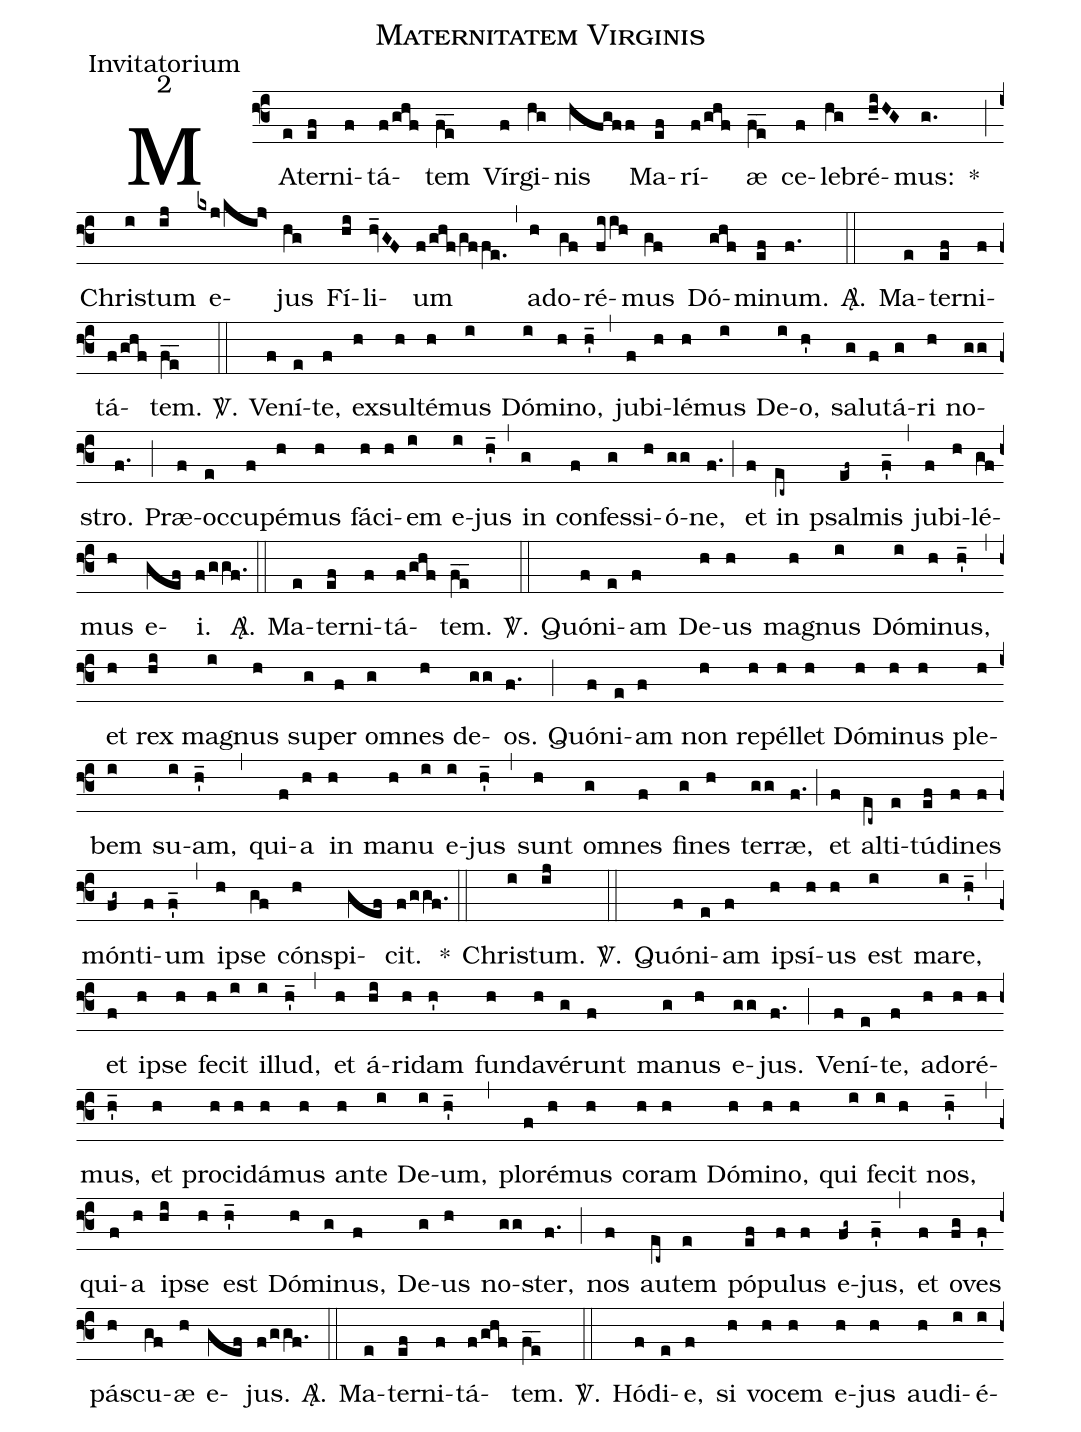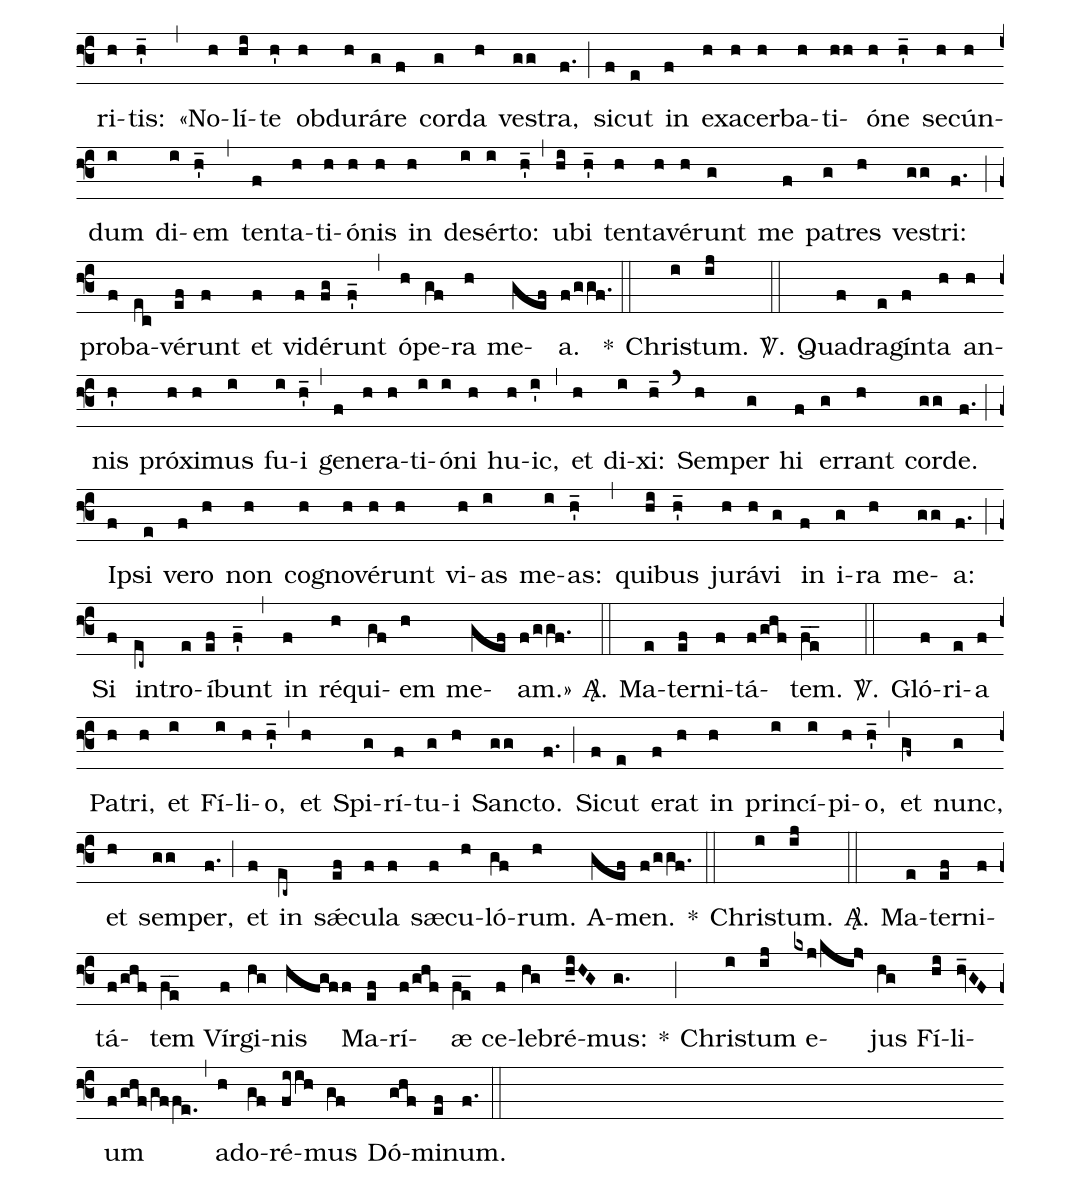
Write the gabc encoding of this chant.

name: Maternitatem Virginis;
office-part: Invitatorium;
mode: 2;
%%
(f3)
MA(e)ter(ef)ni(f)tá(f/ghf)tem(fe__) Vír(f)gi(hg)nis(hfgff) Ma(ef)rí(f/ghf)æ(fe__) ce(f)le(hg)bré(h_iHG)mus:(g.) *(;)
Chri(i)stum(ij) e(kxj/kij>)jus(hg) Fí(hi)li(hv_GF)um(f/ghf/gffe.) (,)
ad(h)o(gf)ré(fiih)mus(gf) Dó(ghf)mi(ef)num.(f.) <sp>A/</sp>.(::)

Ma(e)ter(ef)ni(f)tá(f/ghf)tem.(fe__) <sp>V/</sp>.(::)

Ve(f)ní(e)te,(f) ex(h)sul(h)té(h)mus(i) Dó(i)mi(h)no,(h_') (,)
ju(f)bi(h)lé(h)mus(i) De(i)o,(h') sa(g)lu(f)tá(g)ri(h) no(gg)stro.(f.) (;)
Præ(f)oc(e)cu(f)pé(h)mus(h) fá(h)ci(h)em(i) e(i)jus(h_') (,)
in(g) con(f)fes(g)si(h)ó(gg)ne,(f.) (;)
et(f) in(ec~) psal(ef~)mis(f_') (,)
ju(f)bi(h)lé(gf)mus(h) e(gef)i.(f/ggf.) <sp>A/</sp>.(::)

Ma(e)ter(ef)ni(f)tá(f/ghf)tem.(fe__) <sp>V/</sp>.(::)

Quó(f)ni(e)am(f) De(h)us(h) ma(h)gnus(i) Dó(i)mi(h)nus,(h_') (,)
et(h) rex(hi) ma(i)gnus(h) su(g)per(f) om(g)nes(h) de(gg)os.(f.) (;)
Quó(f)ni(e)am(f) non(h) re(h)pél(h)let(h) Dó(h)mi(h)nus(h) ple(h)bem(i) su(i)am,(h_') (,)
qui(f)a(h) in(h) ma(h)nu(i) e(i)jus(h_') (,)
sunt(h) om(g)nes(f) fi(g)nes(h) ter(gg)ræ,(f.) (;)
et(f) al(ec~)ti(e)tú(ef)di(f)nes(f) món(fg~)ti(f)um(f_') (,)
i(h)pse(gf) cón(h)spi(gef)cit.(f/ggf.) *(::)

Chri(i)stum.(ij) <sp>V/</sp>.(::)

Quó(f)ni(e)am(f) i(h)psí(h)us(h) est(i) ma(i)re,(h_') (,)
et(f) i(h)pse(h) fe(h)cit(i) il(i)lud,(h_') (,)
et(h) á(hi)ri(h)dam(h') fun(h)da(h)vé(g)runt(f) ma(g)nus(h) e(gg)jus.(f.) (;)
Ve(f)ní(e)te,(f) a(h)do(h)ré(h)mus,(h_') et(h) pro(h)ci(h)dá(h)mus(h) an(h)te(i) De(i)um,(h_') (,)
plo(f)ré(h)mus(h) co(h)ram(h) Dó(h)mi(h)no,(h) qui(i) fe(i)cit(h) nos,(h_') (,)
qui(f)a(h) i(hi)pse(h) est(h_') Dó(h)mi(g)nus,(f) De(g)us(h) no(gg)ster,(f.) (;)
nos(f) au(ec~)tem(e) pó(ef)pu(f)lus(f) e(fg~)jus,(f_') (,)
et(f) o(fg)ves(f') pá(h)scu(gf)æ(h) e(gef)jus.(f/ggf.) <sp>A/</sp>.(::)

Ma(e)ter(ef)ni(f)tá(f/ghf)tem.(fe__) <sp>V/</sp>.(::)

Hó(f)di(e)e,(f) si(h) vo(h)cem(h) e(h)jus(h) au(h)di(i)é(i)ri(h)tis:(h_') (,)
«No(h)lí(hi)te(h') ob(h)du(h)rá(g)re(f) cor(g)da(h) ve(gg)stra,(f.) (;)
si(f)cut(e) in(f) e(h)xa(h)cer(h)ba(h)ti(hh)ó(h)ne(h_') se(h)cún(h)dum(i) di(i)em(h_') (,)
ten(f)ta(h)ti(h)ó(h)nis(h) in(h) de(i)sér(i)to:(h_') (,)
u(hi)bi(h_') ten(h)ta(h)vé(h)runt(g) me(f) pa(g)tres(h) ve(gg)stri:(f.) (;)
pro(f)ba(ec)vé(ef)runt(f) et(f) vi(f)dé(fg)runt(f_') (,)
ó(h)pe(gf)ra(h) me(gef)a.(f/ggf.) *(::)

Chri(i)stum.(ij) <sp>V/</sp>.(::)

Qua(f)dra(e)gín(f)ta(h) an(h)nis(h') pró(h)xi(h)mus(i) fu(i)i(h_') (,)
ge(f)ne(h)ra(h)ti(i)ó(i)ni(h) hu(h)ic,(i') (,)
et(h) di(i)xi:(h_) (`)
Sem(h)per(g) hi(f) er(g)rant(h) cor(gg)de.(f.) (;)
I(f)psi(e) ve(f)ro(h) non(h) co(h)gno(h)vé(h)runt(h) vi(h)as(i) me(i)as:(h_') (,)
qui(hi)bus(h_') ju(h)rá(h)vi(g) in(f) i(g)ra(h) me(gg)a:(f.) (;)
Si(f) in(ec~)tro(e)í(ef)bunt(f_') (,)
in(f) ré(h)qui(gf)em(h) me(gef)am.»(f/ggf.) <sp>A/</sp>.(::)

Ma(e)ter(ef)ni(f)tá(f/ghf)tem.(fe__) <sp>V/</sp>.(::)

Gló(f)ri(e)a(f) Pa(h)tri,(h) et(i) Fí(i)li(h)o,(h_') (,)
et(h) Spi(g)rí(f)tu(g)i(h) San(gg)cto.(f.) (;)
Si(f)cut(e) e(f)rat(h) in(h) prin(i)cí(i)pi(h)o,(h_') (,)
et(gf~) nunc,(g) et(h) sem(gg)per,(f.) (;)
et(f) in(ec~) sǽ(ef)cu(f)la(f) sæ(f)cu(h)ló(gf)rum.(h) A(gef)men.(f/ggf.) *(::)

Chri(i)stum.(ij) <sp>A/</sp>.(::)

Ma(e)ter(ef)ni(f)tá(f/ghf)tem(fe__) Vír(f)gi(hg)nis(hfgff) Ma(ef)rí(f/ghf)æ(fe__) ce(f)le(hg)bré(h_iHG)mus:(g.) *(;)
Chri(i)stum(ij) e(kxj/kij>)jus(hg) Fí(hi)li(hv_GF)um(f/ghf/gffe.) (,)
ad(h)o(gf)ré(fiih)mus(gf) Dó(ghf)mi(ef)num.(f.) (::)
